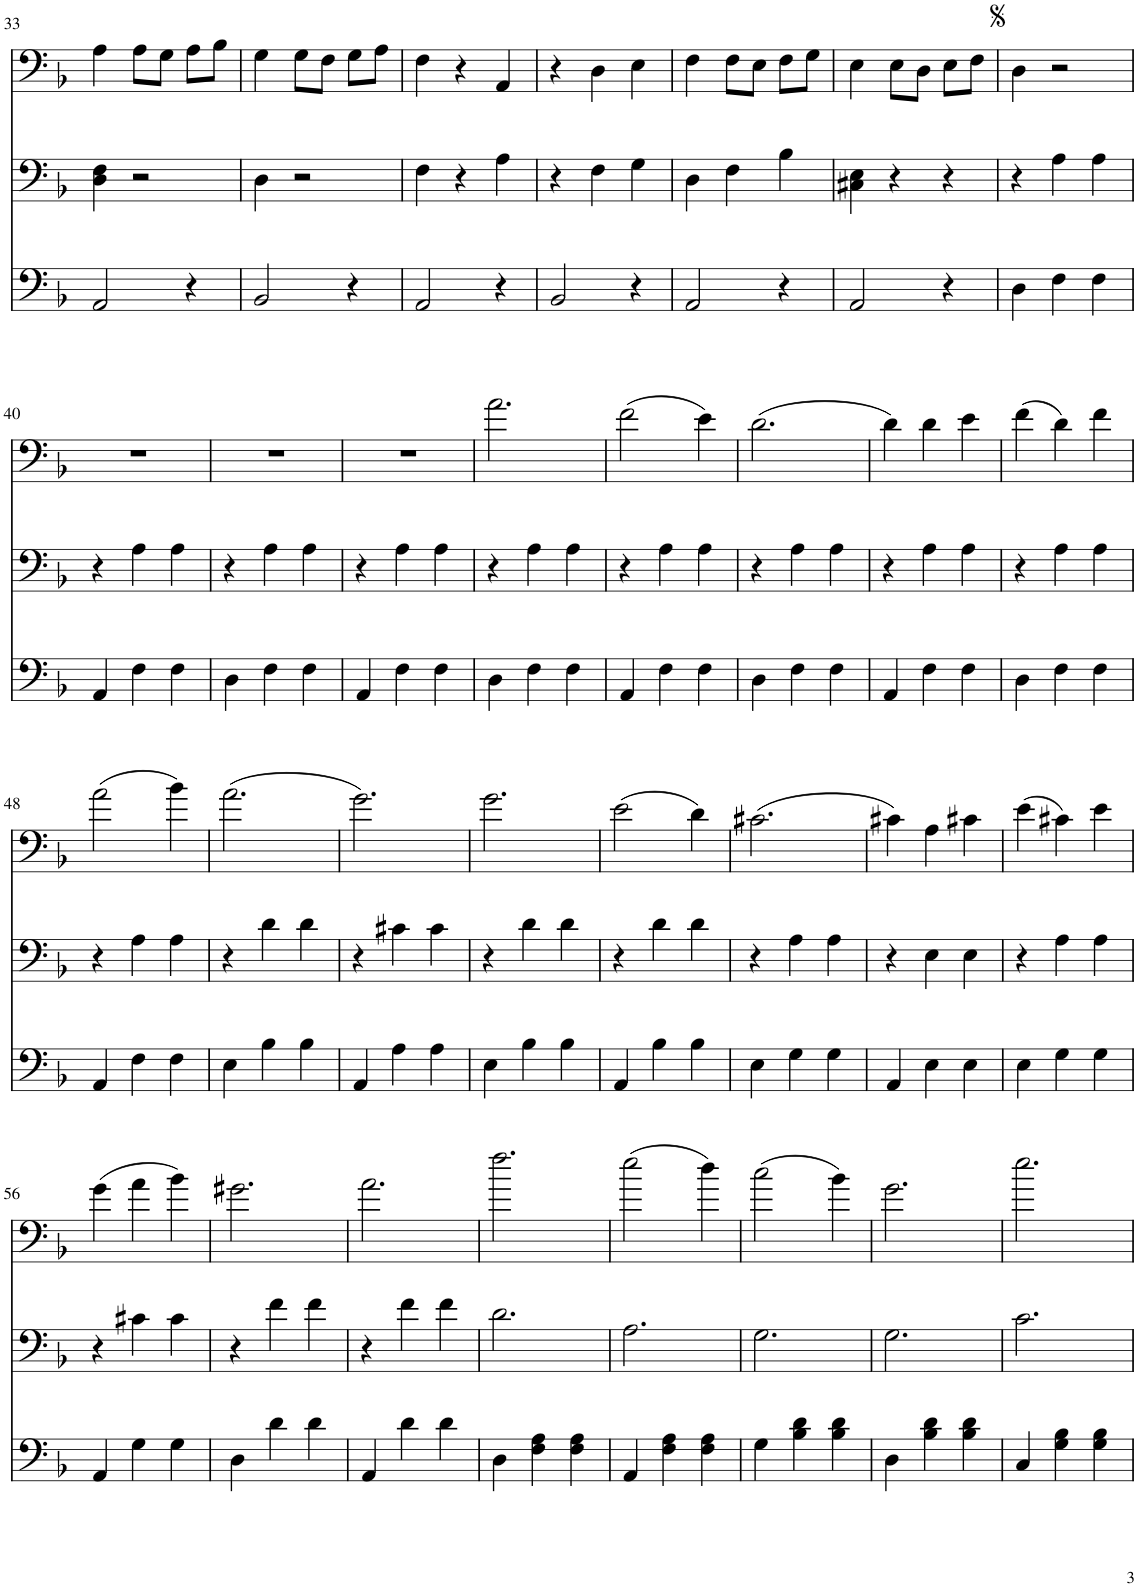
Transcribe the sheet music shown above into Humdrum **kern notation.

**kern	**kern	**kern
*part3	*part2	*part1
*staff3	*staff2	*staff1
*I"Cello	*I"Cello	*I"Cello
!!LO:PB:g=z
*clefF4	*clefF4	*clefF4
*k[b-]	*k[b-]	*k[b-]
*M3/4	*M3/4	*M3/4
=33	=33	=33
2AA/	4D\ 4F\	4A\
.	2r	8A\L
.	.	8G\J
4r	.	8A\L
.	.	8B-\J
=34	=34	=34
2BB-/	4D\	4G\
.	2r	8G\L
.	.	8F\J
4r	.	8G\L
.	.	8A\J
=35	=35	=35
2AA/	4F\	4F\
.	4r	4r
4r	4A\	4AA/
=36	=36	=36
2BB-/	4r	4r
.	4F\	4D\
4r	4G\	4E\
=37	=37	=37
2AA/	4D\	4F\
.	4F\	8F\L
.	.	8E\J
4r	4B-\	8F\L
.	.	8G\J
=38	=38	=38
2AA/	4C#X\ 4E\	4E\
.	4r	8E\L
.	.	8D\J
4r	4r	8E\L
.	.	8F\J
=39	=39	=39
4D\	4r	4D\
4F\	4A\	2r
4F\	4A\	.
!!LO:LB:g=z
=40	=40	=40
4AA/	4r	2.r
4F\	4A\	.
4F\	4A\	.
=41	=41	=41
4D\	4r	2.r
4F\	4A\	.
4F\	4A\	.
=42	=42	=42
4AA/	4r	2.r
4F\	4A\	.
4F\	4A\	.
=43	=43	=43
4D\	4r	2.a\
4F\	4A\	.
4F\	4A\	.
=44	=44	=44
4AA/	4r	(2f\
4F\	4A\	.
4F\	4A\	4e\)
=45	=45	=45
4D\	4r	(2.d\
4F\	4A\	.
4F\	4A\	.
=46	=46	=46
4AA/	4r	4d\)
4F\	4A\	4d\
4F\	4A\	4e\
=47	=47	=47
4D\	4r	(4f\
4F\	4A\	4d\)
4F\	4A\	4f\
!!LO:LB:g=z
=48	=48	=48
4AA/	4r	(2a\
4F\	4A\	.
4F\	4A\	4b-\)
=49	=49	=49
4E\	4r	(2.a\
4B-\	4d\	.
4B-\	4d\	.
=50	=50	=50
4AA/	4r	2.g\)
4A\	4c#X\	.
4A\	4c#\	.
=51	=51	=51
4E\	4r	2.g\
4B-\	4d\	.
4B-\	4d\	.
=52	=52	=52
4AA/	4r	(2e\
4B-\	4d\	.
4B-\	4d\	4d\)
=53	=53	=53
4E\	4r	(2.c#X\
4G\	4A\	.
4G\	4A\	.
=54	=54	=54
4AA/	4r	4c#X\)
4E\	4E\	4A\
4E\	4E\	4c#X\
=55	=55	=55
4E\	4r	(4e\
4G\	4A\	4c#X\)
4G\	4A\	4e\
!!LO:LB:g=z
=56	=56	=56
4AA/	4r	(4g\
4G\	4c#X\	4a\
4G\	4c#\	4b-\)
=57	=57	=57
4D\	4r	2.g#X\
4d\	4f\	.
4d\	4f\	.
=58	=58	=58
4AA/	4r	2.a\
4d\	4f\	.
4d\	4f\	.
=59	=59	=59
4D\	2.d\	2.ff\
4F\ 4A\	.	.
4F\ 4A\	.	.
=60	=60	=60
4AA/	2.A\	(2ee\
4F\ 4A\	.	.
4F\ 4A\	.	4dd\)
=61	=61	=61
4G\	2.G\	(2cc\
4B-\ 4d\	.	.
4B-\ 4d\	.	4b-\)
=62	=62	=62
4D\	2.G\	2.g\
4B-\ 4d\	.	.
4B-\ 4d\	.	.
=63	=63	=63
4C/	2.c\	2.ee\
4G\ 4B-\	.	.
4G\ 4B-\	.	.
=	=	=
*-	*-	*-
